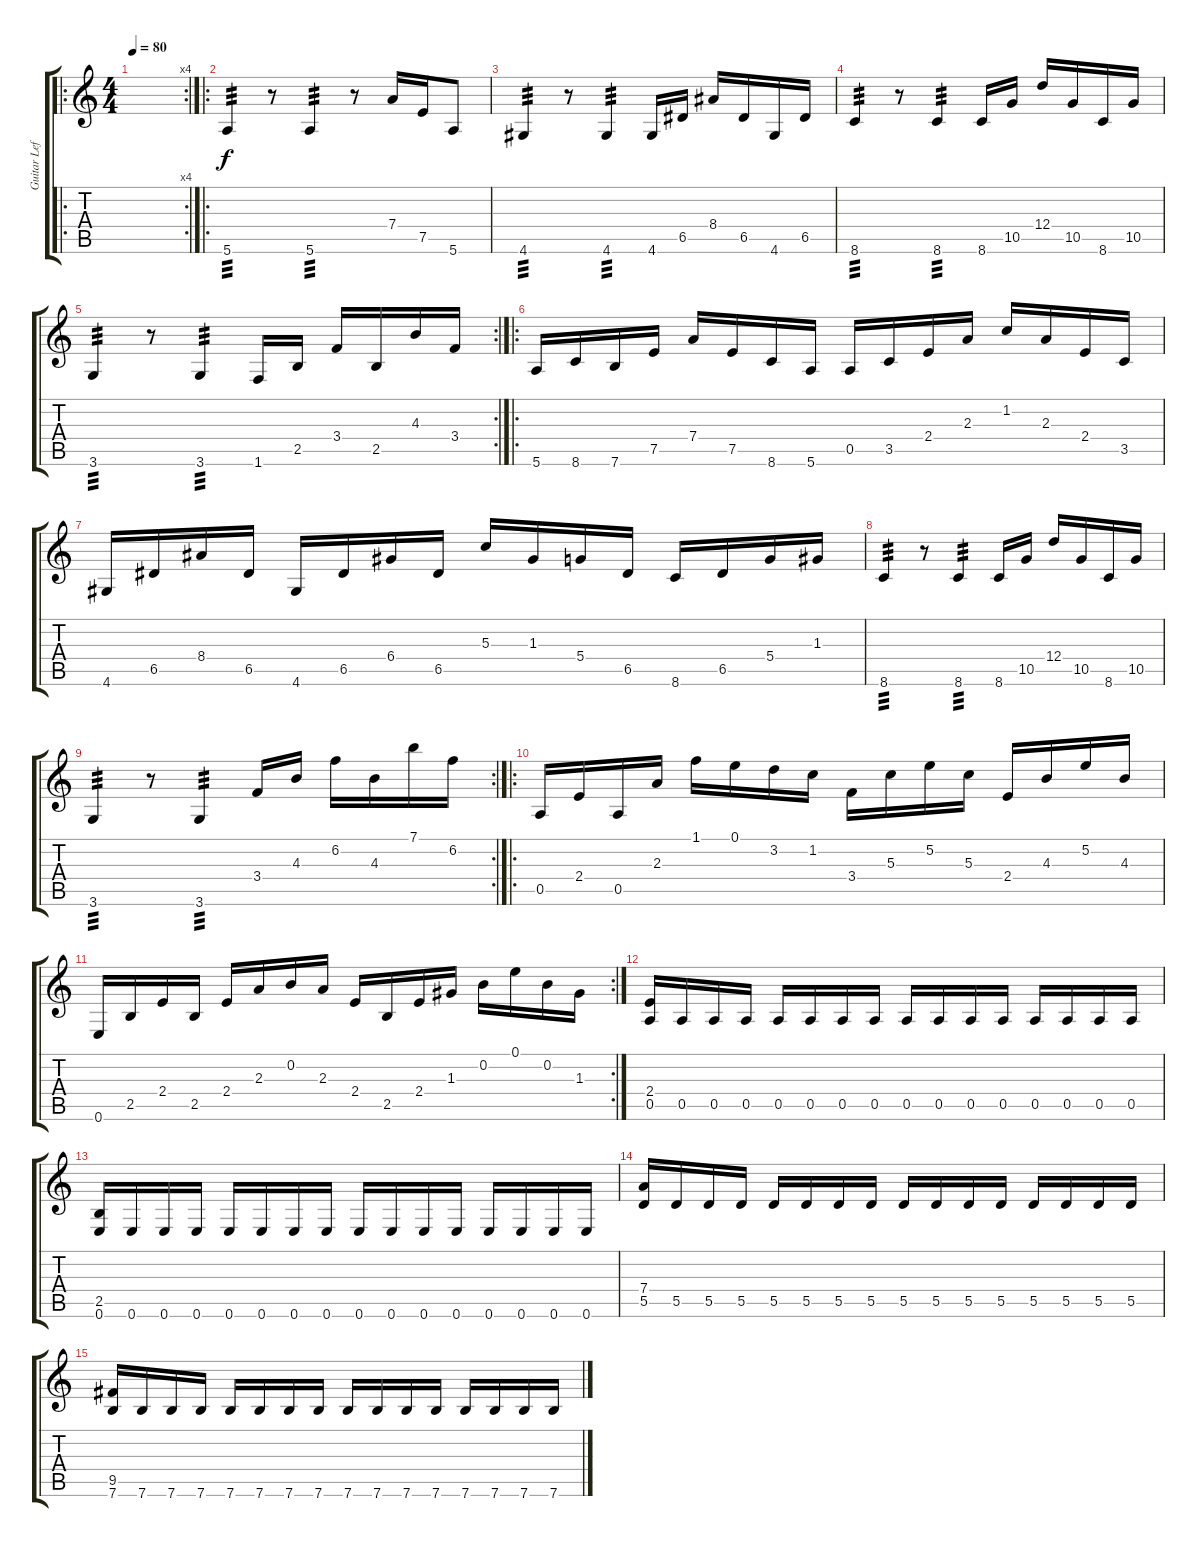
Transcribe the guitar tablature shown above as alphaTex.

\track ("Guitar Left" "Guitar Lef") {instrument overdrivenguitar}
\staff {score tabs}
\tuning (E4 B3 G3 D3 A2 E2) {hide}
\ro
\rc 4
\ts (4 4)
\tempo 80
\clef g2
\ks c
|
\ro
5.6.4{tp 3} r.8 5.6.4{tp 3} r.8 7.4.16 7.5.16 5.6.8 |
4.6.4{tp 3} r.8 4.6.4{tp 3} 4.6.16 6.5.16 8.4.16 6.5.16 4.6.16 6.5.16 |
8.6.4{tp 3} r.8 8.6.4{tp 3} 8.6.16 10.5.16 12.4.16 10.5.16 8.6.16 10.5.16 |
\rc 2
3.6.4{tp 3} r.8 3.6.4{tp 3} 1.6.16 2.5.16 3.4.16 2.5.16 4.3.16 3.4.16 |
\ro
5.6.16 8.6.16 7.6.16 7.5.16 7.4.16 7.5.16 8.6.16 5.6.16 0.5.16 3.5.16 2.4.16 2.3.16 1.2.16 2.3.16 2.4.16 3.5.16 |
4.6.16 6.5.16 8.4.16 6.5.16 4.6.16 6.5.16 6.4.16 6.5.16 5.3.16 1.3.16 5.4.16 6.5.16 8.6.16 6.5.16 5.4.16 1.3.16 |
8.6.4{tp 3} r.8 8.6.4{tp 3} 8.6.16 10.5.16 12.4.16 10.5.16 8.6.16 10.5.16 |
\rc 2
3.6.4{tp 3} r.8 3.6.4{tp 3} 3.4.16 4.3.16 6.2.16 4.3.16 7.1.16 6.2.16 |
\ro
0.5.16 2.4.16 0.5.16 2.3.16 1.1.16 0.1.16 3.2.16 1.2.16 3.4.16 5.3.16 5.2.16 5.3.16 2.4.16 4.3.16 5.2.16 4.3.16 |
\rc 2
0.6.16 2.5.16 2.4.16 2.5.16 2.4.16 2.3.16 0.2.16 2.3.16 2.4.16 2.5.16 2.4.16 1.3.16 0.2.16 0.1.16 0.2.16 1.3.16 |
(2.4 0.5).16 0.5.16 0.5.16 0.5.16 0.5.16 0.5.16 0.5.16 0.5.16 0.5.16 0.5.16 0.5.16 0.5.16 0.5.16 0.5.16 0.5.16 0.5.16 |
(2.5 0.6).16 0.6.16 0.6.16 0.6.16 0.6.16 0.6.16 0.6.16 0.6.16 0.6.16 0.6.16 0.6.16 0.6.16 0.6.16 0.6.16 0.6.16 0.6.16 |
(7.4 5.5).16 5.5.16 5.5.16 5.5.16 5.5.16 5.5.16 5.5.16 5.5.16 5.5.16 5.5.16 5.5.16 5.5.16 5.5.16 5.5.16 5.5.16 5.5.16 |
(9.5 7.6).16 7.6.16 7.6.16 7.6.16 7.6.16 7.6.16 7.6.16 7.6.16 7.6.16 7.6.16 7.6.16 7.6.16 7.6.16 7.6.16 7.6.16 7.6.16
